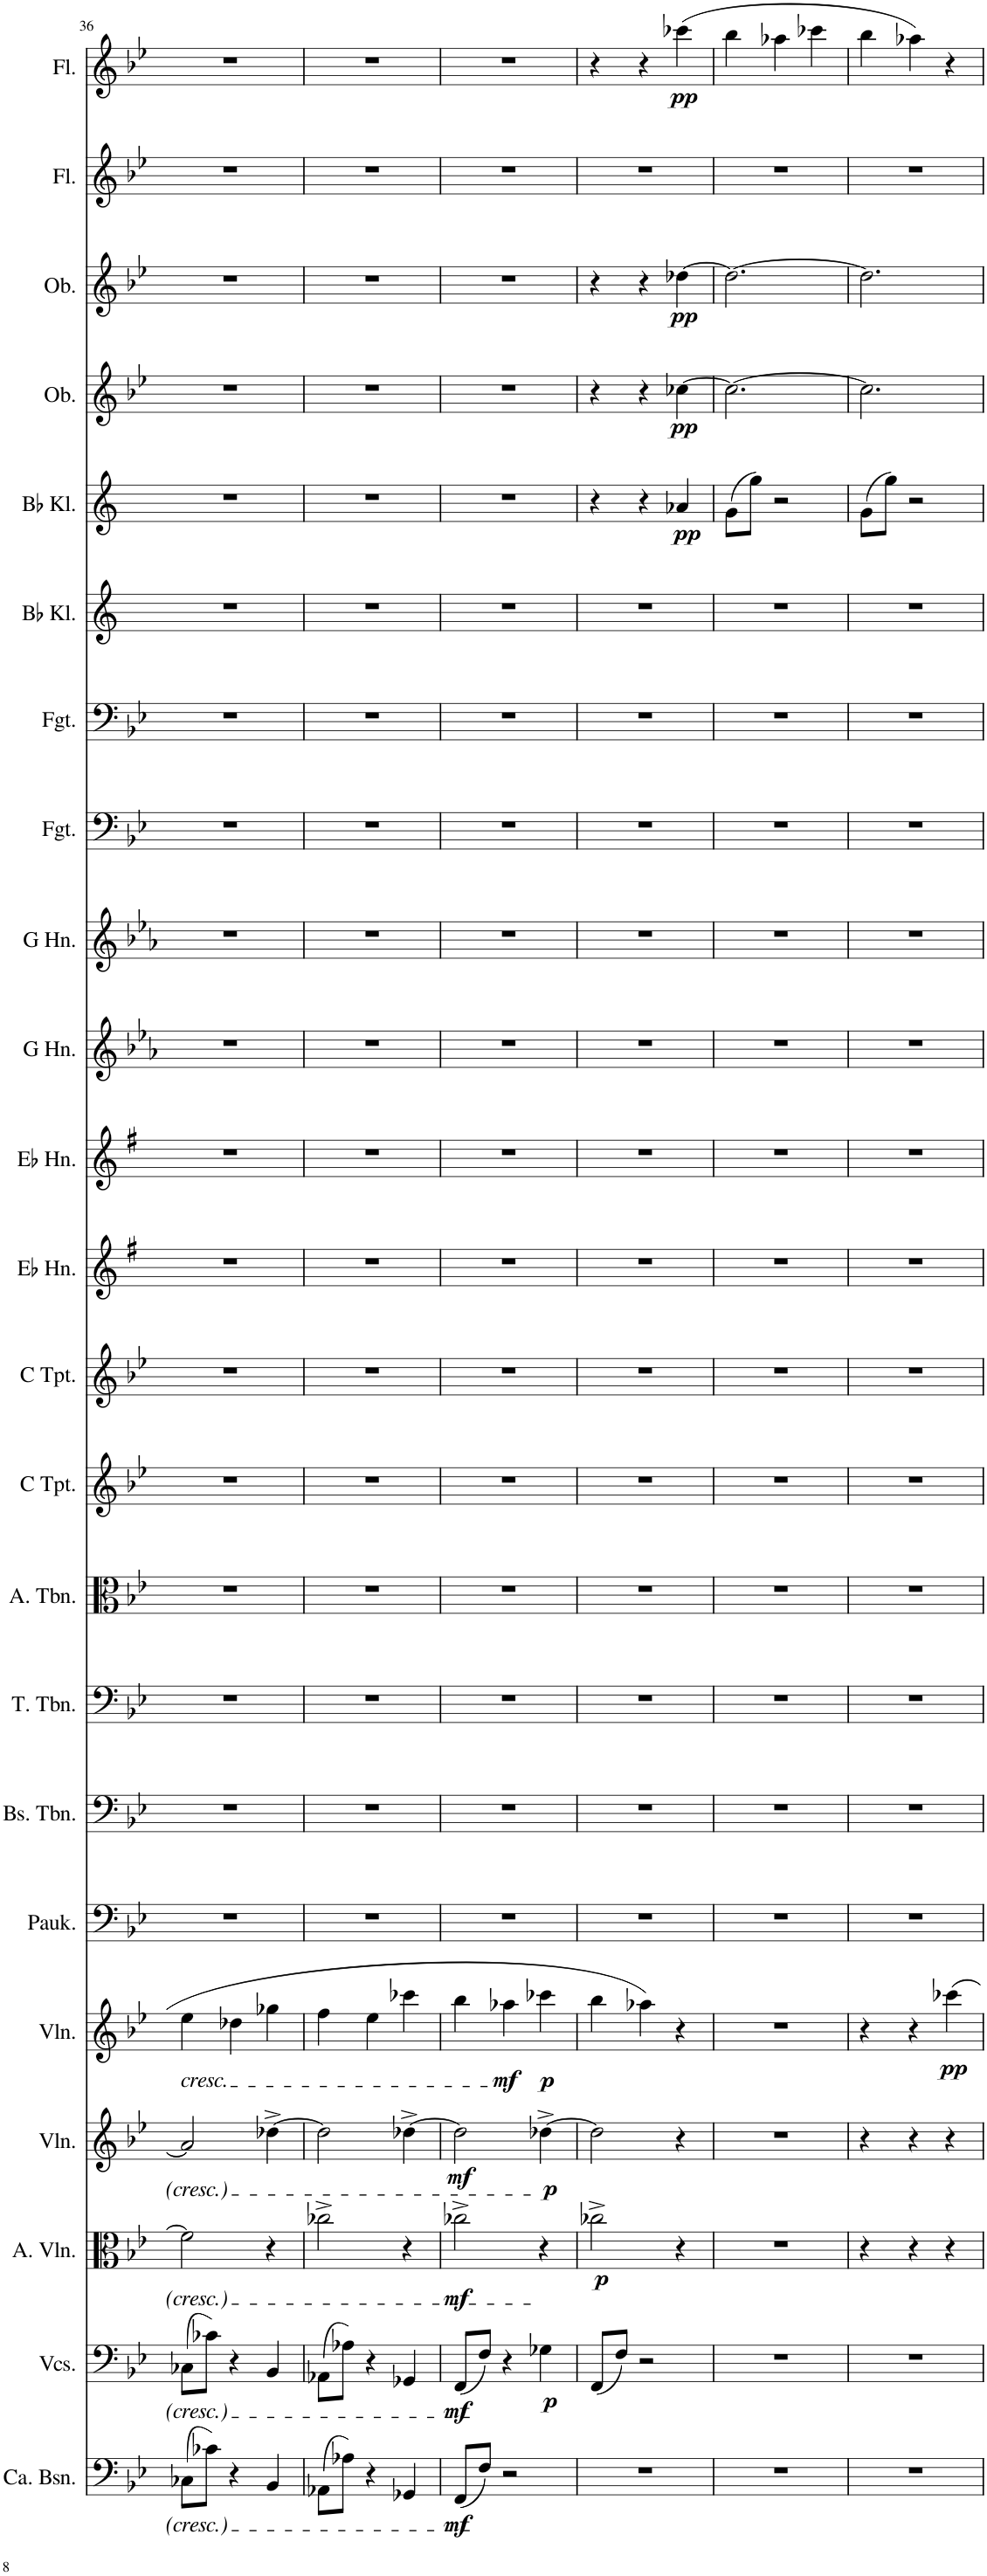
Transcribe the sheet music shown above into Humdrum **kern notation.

**kern	**dynam	**kern	**dynam	**kern	**dynam	**kern	**dynam	**kern	**dynam	**kern	**kern	**kern	**kern	**kern	**kern	**kern	**kern	**kern	**kern	**kern	**kern	**kern	**kern	**dynam	**kern	**dynam	**kern	**dynam	**kern	**kern	**dynam
*part23	*part23	*part22	*part22	*part21	*part21	*part20	*part20	*part19	*part19	*part18	*part17	*part16	*part15	*part14	*part13	*part12	*part11	*part10	*part9	*part8	*part7	*part6	*part5	*part5	*part4	*part4	*part3	*part3	*part2	*part1	*part1
*staff23	*staff23	*staff22	*staff22	*staff21	*staff21	*staff20	*staff20	*staff19	*staff19	*staff18	*staff17	*staff16	*staff15	*staff14	*staff13	*staff12	*staff11	*staff10	*staff9	*staff8	*staff7	*staff6	*staff5	*staff5	*staff4	*staff4	*staff3	*staff3	*staff2	*staff1	*staff1
*I"Contrabassen	*	*I"Violoncellos	*	*I"Altviolen	*	*I"Violen	*	*I"Violen	*	*I"Pauken	*I"Bas-trombone	*I"Tenor-trombone	*I"Alt-trombone	*I"Trompet in C	*I"Trompet in C	*I"Hoorn in Eb	*I"Hoorn in Eb	*I"Hoorn in G	*I"Hoorn in G	*I"Fagot	*I"Fagot	*I"Klarinet in Bb	*I"Klarinet in Bb	*	*I"Hobo	*	*I"Hobo	*	*I"Dwarsfluit	*I"Dwarsfluit	*
*I'Ca. Bsn.	*	*I'Vcs.	*	*I'A. Vln.	*	*I'Vln.	*	*I'Vln.	*	*I'Pauk.	*I'Bs. Tbn.	*I'T. Tbn.	*I'A. Tbn.	*	*	*	*	*	*	*I'Fgt.	*I'Fgt.	*	*	*	*	*	*	*	*	*	*
!!LO:PB:g=z
*clefF4	*	*clefF4	*	*clefC3	*	*clefG2	*	*clefG2	*	*clefF4	*clefF4	*clefF4	*clefC3	*clefG2	*clefG2	*clefG2	*clefG2	*clefG2	*clefG2	*clefF4	*clefF4	*clefG2	*clefG2	*	*clefG2	*	*clefG2	*	*clefG2	*clefG2	*
*Trd7c12	*	*	*	*	*	*	*	*	*	*	*	*	*	*Trd1c2	*Trd1c2	*Trd5c9	*Trd5c9	*Trd3c5	*Trd3c5	*	*	*Trd1c2	*Trd1c2	*	*	*	*	*	*	*	*
*k[b-e-]	*	*k[b-e-]	*	*k[b-e-]	*	*k[b-e-]	*	*k[b-e-]	*	*k[b-e-]	*k[b-e-]	*k[b-e-]	*k[b-e-]	*k[b-e-]	*k[b-e-]	*k[f#]	*k[f#]	*k[b-e-a-]	*k[b-e-a-]	*k[b-e-]	*k[b-e-]	*k[]	*k[]	*	*k[b-e-]	*	*k[b-e-]	*	*k[b-e-]	*k[b-e-]	*
*M3/4	*	*M3/4	*	*M3/4	*	*M3/4	*	*M3/4	*	*M3/4	*M3/4	*M3/4	*M3/4	*M3/4	*M3/4	*M3/4	*M3/4	*M3/4	*M3/4	*M3/4	*M3/4	*M3/4	*M3/4	*	*M3/4	*	*M3/4	*	*M3/4	*M3/4	*
=36	=36	=36	=36	=36	=36	=36	=36	=36	=36	=36	=36	=36	=36	=36	=36	=36	=36	=36	=36	=36	=36	=36	=36	=36	=36	=36	=36	=36	=36	=36	=36
!	!	!	!	!	!	!	!	!LO:TX:b:i:t=cresc.	!	!	!	!	!	!	!	!	!	!	!	!	!	!	!	!	!	!	!	!	!	!	!
(8C-X\L	.	(8C-X\L	.	2f\]	.	2a-/]	.	4ee-\	.	2.r	2.r	2.r	2.r	2.r	2.r	2.r	2.r	2.r	2.r	2.r	2.r	2.r	2.r	.	2.r	.	2.r	.	2.r	2.r	.
8c-X\J)	.	8c-X\J)	.	.	.	.	.	.	.	.	.	.	.	.	.	.	.	.	.	.	.	.	.	.	.	.	.	.	.	.	.
4r	.	4r	.	.	.	.	.	4dd-X\	.	.	.	.	.	.	.	.	.	.	.	.	.	.	.	.	.	.	.	.	.	.	.
4BB-/	.	4BB-/	.	4r	.	[4dd-X^\	.	4gg-X\	.	.	.	.	.	.	.	.	.	.	.	.	.	.	.	.	.	.	.	.	.	.	.
=37	=37	=37	=37	=37	=37	=37	=37	=37	=37	=37	=37	=37	=37	=37	=37	=37	=37	=37	=37	=37	=37	=37	=37	=37	=37	=37	=37	=37	=37	=37	=37
(8AA-X\L	.	(8AA-X\L	.	2cc-X^\	.	2dd-\]	.	4ff\	.	2.r	2.r	2.r	2.r	2.r	2.r	2.r	2.r	2.r	2.r	2.r	2.r	2.r	2.r	.	2.r	.	2.r	.	2.r	2.r	.
8A-X\J)	.	8A-X\J)	.	.	.	.	.	.	.	.	.	.	.	.	.	.	.	.	.	.	.	.	.	.	.	.	.	.	.	.	.
4r	.	4r	.	.	.	.	.	4ee-\	.	.	.	.	.	.	.	.	.	.	.	.	.	.	.	.	.	.	.	.	.	.	.
4GG-X/	.	4GG-X/	.	4r	.	[4dd-X^\	.	4ccc-X\	.	.	.	.	.	.	.	.	.	.	.	.	.	.	.	.	.	.	.	.	.	.	.
=38	=38	=38	=38	=38	=38	=38	=38	=38	=38	=38	=38	=38	=38	=38	=38	=38	=38	=38	=38	=38	=38	=38	=38	=38	=38	=38	=38	=38	=38	=38	=38
!	!LO:DY:b	!	!LO:DY:b	!	!LO:DY:b	!	!LO:DY:b	!	!	!	!	!	!	!	!	!	!	!	!	!	!	!	!	!	!	!	!	!	!	!	!
(8FF/L	mf	(8FF/L	mf	2cc-X^\	mf	2dd-\]	mf	4bb-\	.	2.r	2.r	2.r	2.r	2.r	2.r	2.r	2.r	2.r	2.r	2.r	2.r	2.r	2.r	.	2.r	.	2.r	.	2.r	2.r	.
8F/J)	.	8F/J)	.	.	.	.	.	.	.	.	.	.	.	.	.	.	.	.	.	.	.	.	.	.	.	.	.	.	.	.	.
!	!	!	!	!	!	!	!	!	!LO:DY:b	!	!	!	!	!	!	!	!	!	!	!	!	!	!	!	!	!	!	!	!	!	!
2r	.	4r	.	.	.	.	.	4aa-X\	mf	.	.	.	.	.	.	.	.	.	.	.	.	.	.	.	.	.	.	.	.	.	.
!	!	!	!LO:DY:b	!	!	!	!LO:DY:b	!	!LO:DY:b	!	!	!	!	!	!	!	!	!	!	!	!	!	!	!	!	!	!	!	!	!	!
.	.	4G-X\	p	4r	.	[4dd-X^\	p	4ccc-X\	p	.	.	.	.	.	.	.	.	.	.	.	.	.	.	.	.	.	.	.	.	.	.
=39	=39	=39	=39	=39	=39	=39	=39	=39	=39	=39	=39	=39	=39	=39	=39	=39	=39	=39	=39	=39	=39	=39	=39	=39	=39	=39	=39	=39	=39	=39	=39
!	!	!	!	!	!LO:DY:b	!	!	!	!	!	!	!	!	!	!	!	!	!	!	!	!	!	!	!	!	!	!	!	!	!	!
2.r	.	(8FF/L	.	2cc-X^\	p	2dd-\]	.	4bb-\	.	2.r	2.r	2.r	2.r	2.r	2.r	2.r	2.r	2.r	2.r	2.r	2.r	2.r	4r	.	4r	.	4r	.	2.r	4r	.
.	.	8F/J)	.	.	.	.	.	.	.	.	.	.	.	.	.	.	.	.	.	.	.	.	.	.	.	.	.	.	.	.	.
.	.	2r	.	.	.	.	.	4aa-X\	.	.	.	.	.	.	.	.	.	.	.	.	.	.	4r	.	4r	.	4r	.	.	4r	.
!	!	!	!	!	!	!	!	!	!	!	!	!	!	!	!	!	!	!	!	!	!	!	!	!LO:DY:b	!	!LO:DY:b	!	!LO:DY:b	!	!	!LO:DY:b
.	.	.	.	4r	.	4r	.	4r	.	.	.	.	.	.	.	.	.	.	.	.	.	.	4a-X/	pp	[4cc-X\	pp	[4dd-X\	pp	.	(4ccc-X\	pp
=40	=40	=40	=40	=40	=40	=40	=40	=40	=40	=40	=40	=40	=40	=40	=40	=40	=40	=40	=40	=40	=40	=40	=40	=40	=40	=40	=40	=40	=40	=40	=40
2.r	.	2.r	.	2.r	.	2.r	.	2.r	.	2.r	2.r	2.r	2.r	2.r	2.r	2.r	2.r	2.r	2.r	2.r	2.r	2.r	(8g\L	.	2.cc-\_	.	2.dd-\_	.	2.r	4bb-\	.
.	.	.	.	.	.	.	.	.	.	.	.	.	.	.	.	.	.	.	.	.	.	.	8gg\J)	.	.	.	.	.	.	.	.
.	.	.	.	.	.	.	.	.	.	.	.	.	.	.	.	.	.	.	.	.	.	.	2r	.	.	.	.	.	.	4aa-X\	.
.	.	.	.	.	.	.	.	.	.	.	.	.	.	.	.	.	.	.	.	.	.	.	.	.	.	.	.	.	.	4ccc-X\	.
=41	=41	=41	=41	=41	=41	=41	=41	=41	=41	=41	=41	=41	=41	=41	=41	=41	=41	=41	=41	=41	=41	=41	=41	=41	=41	=41	=41	=41	=41	=41	=41
2.r	.	2.r	.	4r	.	4r	.	4r	.	2.r	2.r	2.r	2.r	2.r	2.r	2.r	2.r	2.r	2.r	2.r	2.r	2.r	(8g\L	.	2.cc-\]	.	2.dd-\]	.	2.r	4bb-\	.
.	.	.	.	.	.	.	.	.	.	.	.	.	.	.	.	.	.	.	.	.	.	.	8gg\J)	.	.	.	.	.	.	.	.
.	.	.	.	4r	.	4r	.	4r	.	.	.	.	.	.	.	.	.	.	.	.	.	.	2r	.	.	.	.	.	.	4aa-X\)	.
!	!	!	!	!	!	!	!	!	!LO:DY:b	!	!	!	!	!	!	!	!	!	!	!	!	!	!	!	!	!	!	!	!	!	!
.	.	.	.	4r	.	4r	.	4ccc-X\	pp	.	.	.	.	.	.	.	.	.	.	.	.	.	.	.	.	.	.	.	.	4r	.
=	=	=	=	=	=	=	=	=	=	=	=	=	=	=	=	=	=	=	=	=	=	=	=	=	=	=	=	=	=	=	=
*-	*-	*-	*-	*-	*-	*-	*-	*-	*-	*-	*-	*-	*-	*-	*-	*-	*-	*-	*-	*-	*-	*-	*-	*-	*-	*-	*-	*-	*-	*-	*-
